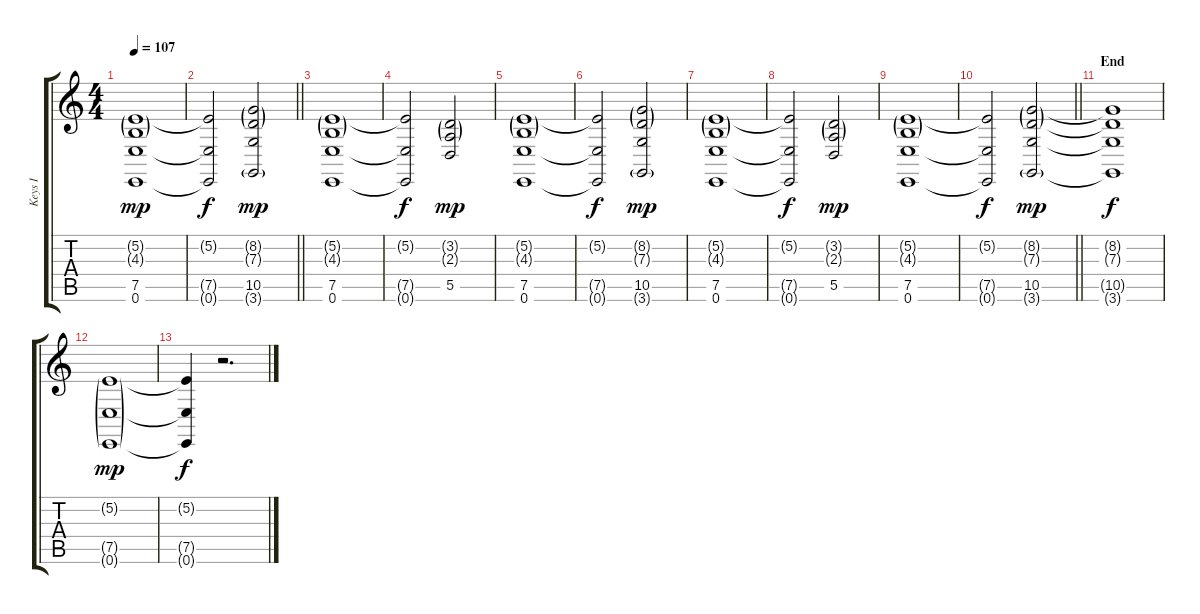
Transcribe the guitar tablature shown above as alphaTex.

\track ("Keys I" "Keys I") {instrument stringensemble1}
\staff {score tabs}
\tuning (E4 B3 G3 D3 A2 E2) {hide}
\ts (4 4)
\tempo 107
\clef g2
\ks c
(5.2{g} 4.3{g} 7.5 0.6).1{dy mp} |
\barLineRight lightlight
(5.2{t} 7.5{t} 0.6{t}).2{dy f} (8.2{g} 7.3{g} 10.5 3.6{g}).2{dy mp} |
\section ("" "")
(5.2{g} 4.3{g} 7.5 0.6).1 |
(5.2{t} 7.5{t} 0.6{t}).2{dy f} (3.2{g} 2.3{g} 5.5).2{dy mp} |
(5.2{g} 4.3{g} 7.5 0.6).1 |
(5.2{t} 7.5{t} 0.6{t}).2{dy f} (8.2{g} 7.3{g} 10.5 3.6{g}).2{dy mp} |
(5.2{g} 4.3{g} 7.5 0.6).1 |
(5.2{t} 7.5{t} 0.6{t}).2{dy f} (3.2{g} 2.3{g} 5.5).2{dy mp} |
(5.2{g} 4.3{g} 7.5 0.6).1 |
\barLineRight lightlight
(5.2{t} 7.5{t} 0.6{t}).2{dy f} (8.2{g} 7.3{g} 10.5 3.6{g}).2{dy mp} |
\section ("" "End")
(8.2{t} 7.3{t} 10.5{t} 3.6{t}).1{dy f} |
(5.2{g} 7.5{g} 0.6{g}).1{dy mp} |
(5.2{t} 7.5{t} 0.6{t}).4{dy f} r.2{d}
